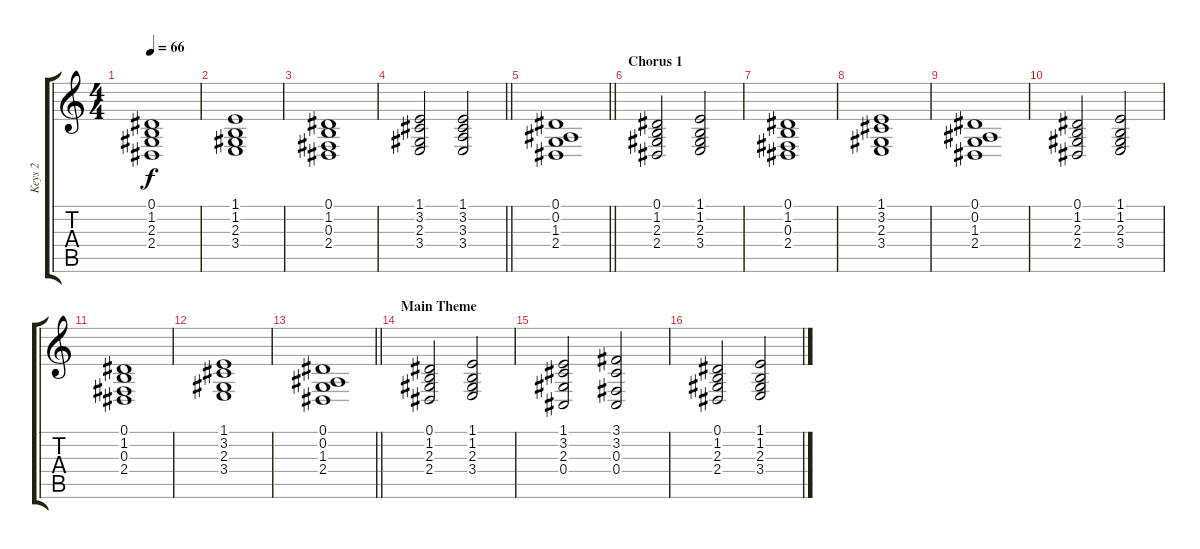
\track ("Keys 2" "Keys 2") {instrument pad2warm}
\staff {score tabs}
\tuning (Eb4 Bb3 Gb3 Db3 Ab2 Eb2) {hide}
\ts (4 4)
\tempo 66
\clef g2
\ks c
(0.1 1.2 2.3 2.4).1{dy f} |
(1.1 1.2 2.3 3.4).1 |
(0.1 1.2 0.3 2.4).1 |
\barLineRight lightlight
(1.1 3.2 2.3 3.4).2 (1.1 3.2 3.3 3.4).2 |
\barLineRight lightlight
(0.1 0.2 1.3 2.4).1 |
\section ("" "Chorus 1")
(0.1 1.2 2.3 2.4).2 (1.1 1.2 2.3 3.4).2 |
(0.1 1.2 0.3 2.4).1 |
(1.1 3.2 2.3 3.4).1 |
(0.1 0.2 1.3 2.4).1 |
(0.1 1.2 2.3 2.4).2 (1.1 1.2 2.3 3.4).2 |
(0.1 1.2 0.3 2.4).1 |
(1.1 3.2 2.3 3.4).1 |
\barLineRight lightlight
(0.1 0.2 1.3 2.4).1 |
\section ("" "Main Theme")
(0.1 1.2 2.3 2.4).2{volume 11} (1.1 1.2 2.3 3.4).2 |
(1.1 3.2 2.3 0.4).2 (3.1 3.2 0.3 0.4).2 |
(0.1 1.2 2.3 2.4).2 (1.1 1.2 2.3 3.4).2
